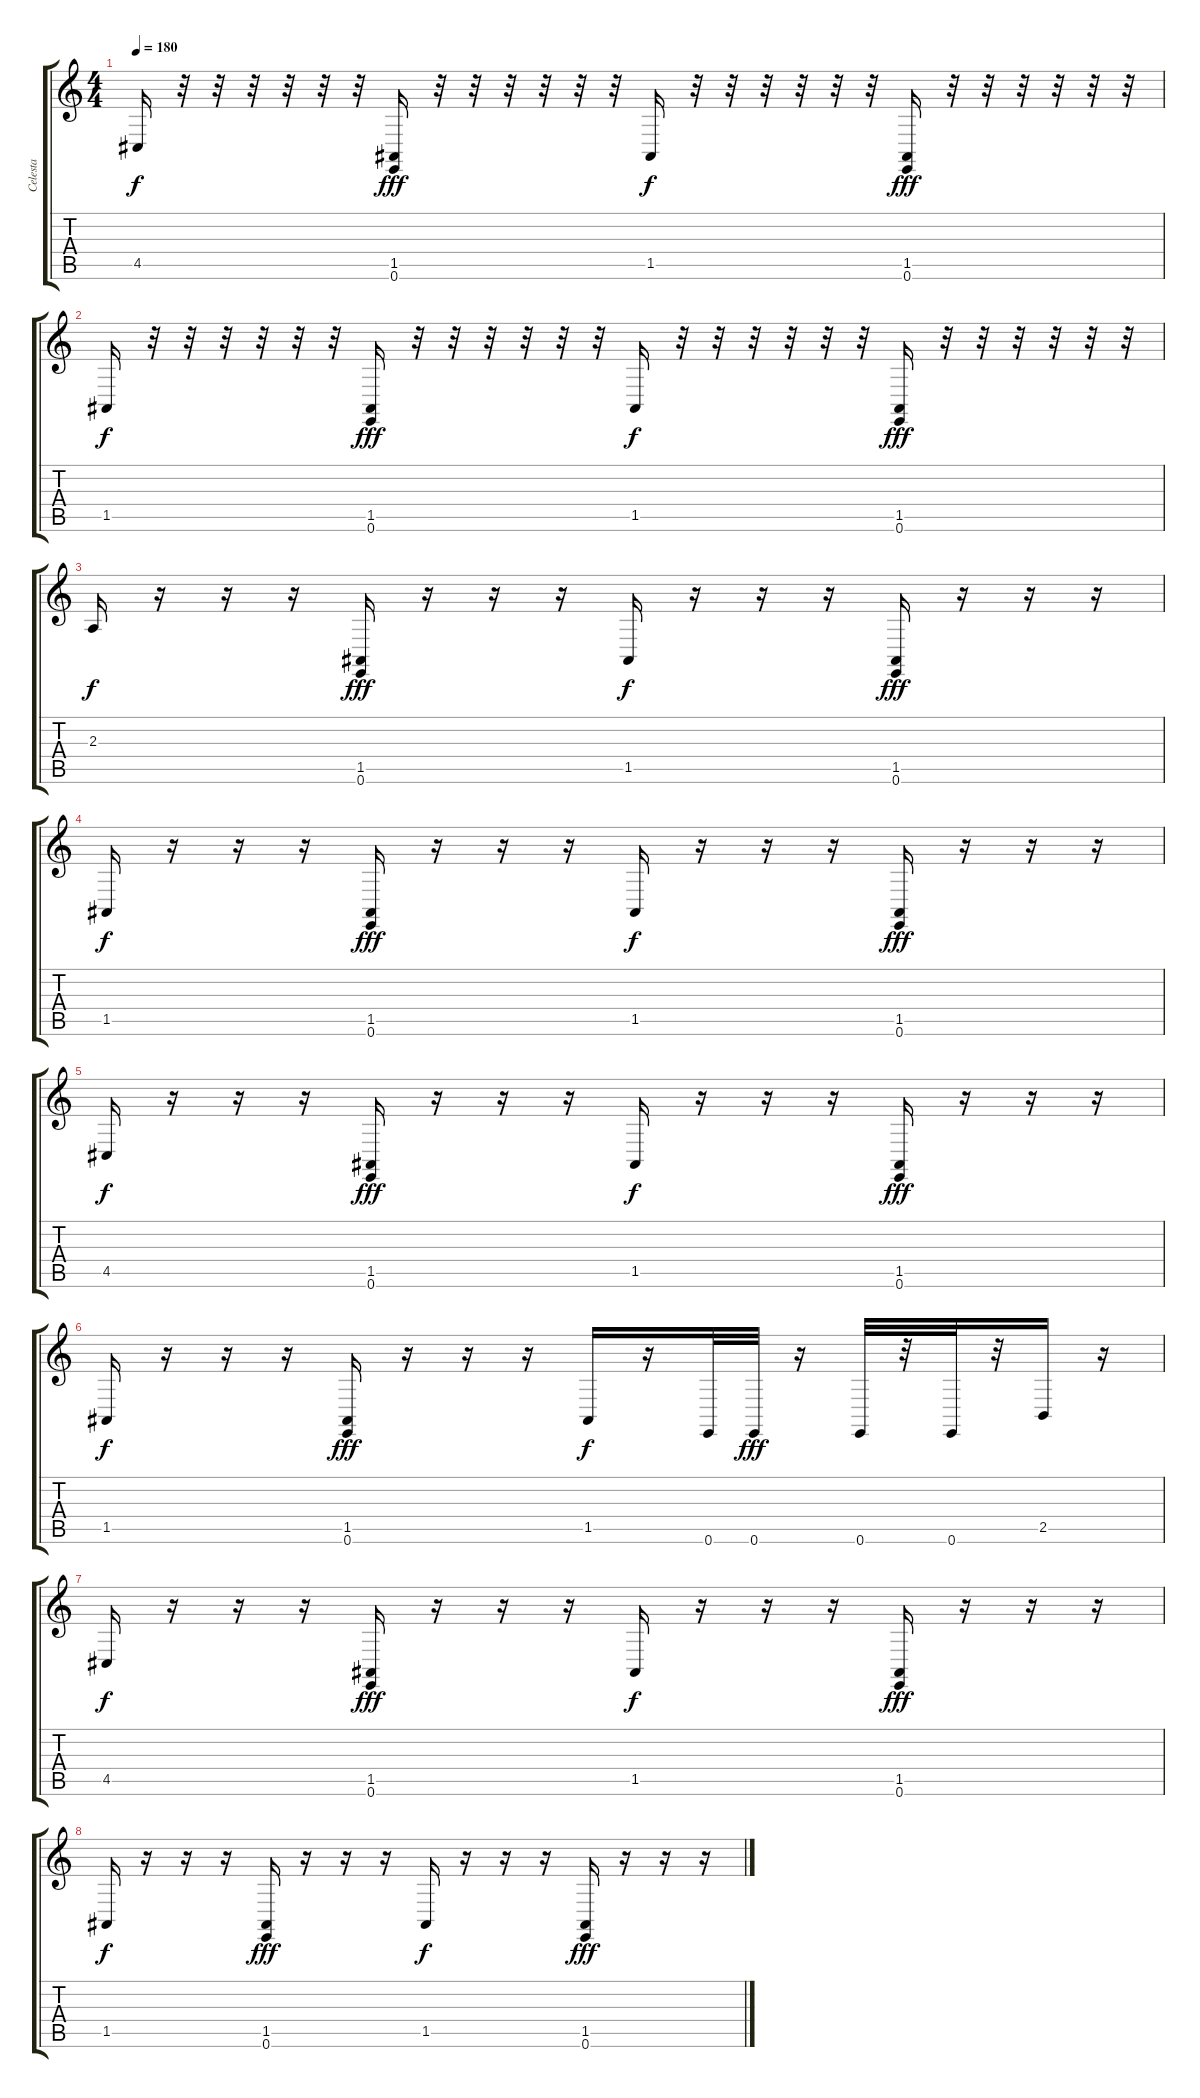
\track ("Celesta" "Celesta") {instrument celesta}
\staff {score tabs}
\tuning (E4 B3 G3 D3 A2 E2) {hide}
\ts (4 4)
\tempo 180
\clef g2
\ks c
4.5.16{dy f} r.32 r.32 r.32 r.32 r.32 r.32 (1.5 0.6).16{dy fff} r.32 r.32 r.32 r.32 r.32 r.32 1.5.16{dy f} r.32 r.32 r.32 r.32 r.32 r.32 (1.5 0.6).16{dy fff} r.32 r.32 r.32 r.32 r.32 r.32 |
1.5.16{dy f} r.32 r.32 r.32 r.32 r.32 r.32 (1.5 0.6).16{dy fff} r.32 r.32 r.32 r.32 r.32 r.32 1.5.16{dy f} r.32 r.32 r.32 r.32 r.32 r.32 (1.5 0.6).16{dy fff} r.32 r.32 r.32 r.32 r.32 r.32 |
2.3.16{dy f} r.16 r.16 r.16 (1.5 0.6).16{dy fff} r.16 r.16 r.16 1.5.16{dy f} r.16 r.16 r.16 (1.5 0.6).16{dy fff} r.16 r.16 r.16 |
1.5.16{dy f} r.16 r.16 r.16 (1.5 0.6).16{dy fff} r.16 r.16 r.16 1.5.16{dy f} r.16 r.16 r.16 (1.5 0.6).16{dy fff} r.16 r.16 r.16 |
4.5.16{dy f} r.16 r.16 r.16 (1.5 0.6).16{dy fff} r.16 r.16 r.16 1.5.16{dy f} r.16 r.16 r.16 (1.5 0.6).16{dy fff} r.16 r.16 r.16 |
1.5.16{dy f} r.16 r.16 r.16 (1.5 0.6).16{dy fff} r.16 r.16 r.16 1.5.16{dy f} r.16 0.6.32 0.6.32{dy fff} r.16 0.6.32 r.32 0.6.32 r.32 2.5.16 r.16 |
4.5.16{dy f} r.16 r.16 r.16 (1.5 0.6).16{dy fff} r.16 r.16 r.16 1.5.16{dy f} r.16 r.16 r.16 (1.5 0.6).16{dy fff} r.16 r.16 r.16 |
1.5.16{dy f} r.16 r.16 r.16 (1.5 0.6).16{dy fff} r.16 r.16 r.16 1.5.16{dy f} r.16 r.16 r.16 (1.5 0.6).16{dy fff} r.16 r.16 r.16
